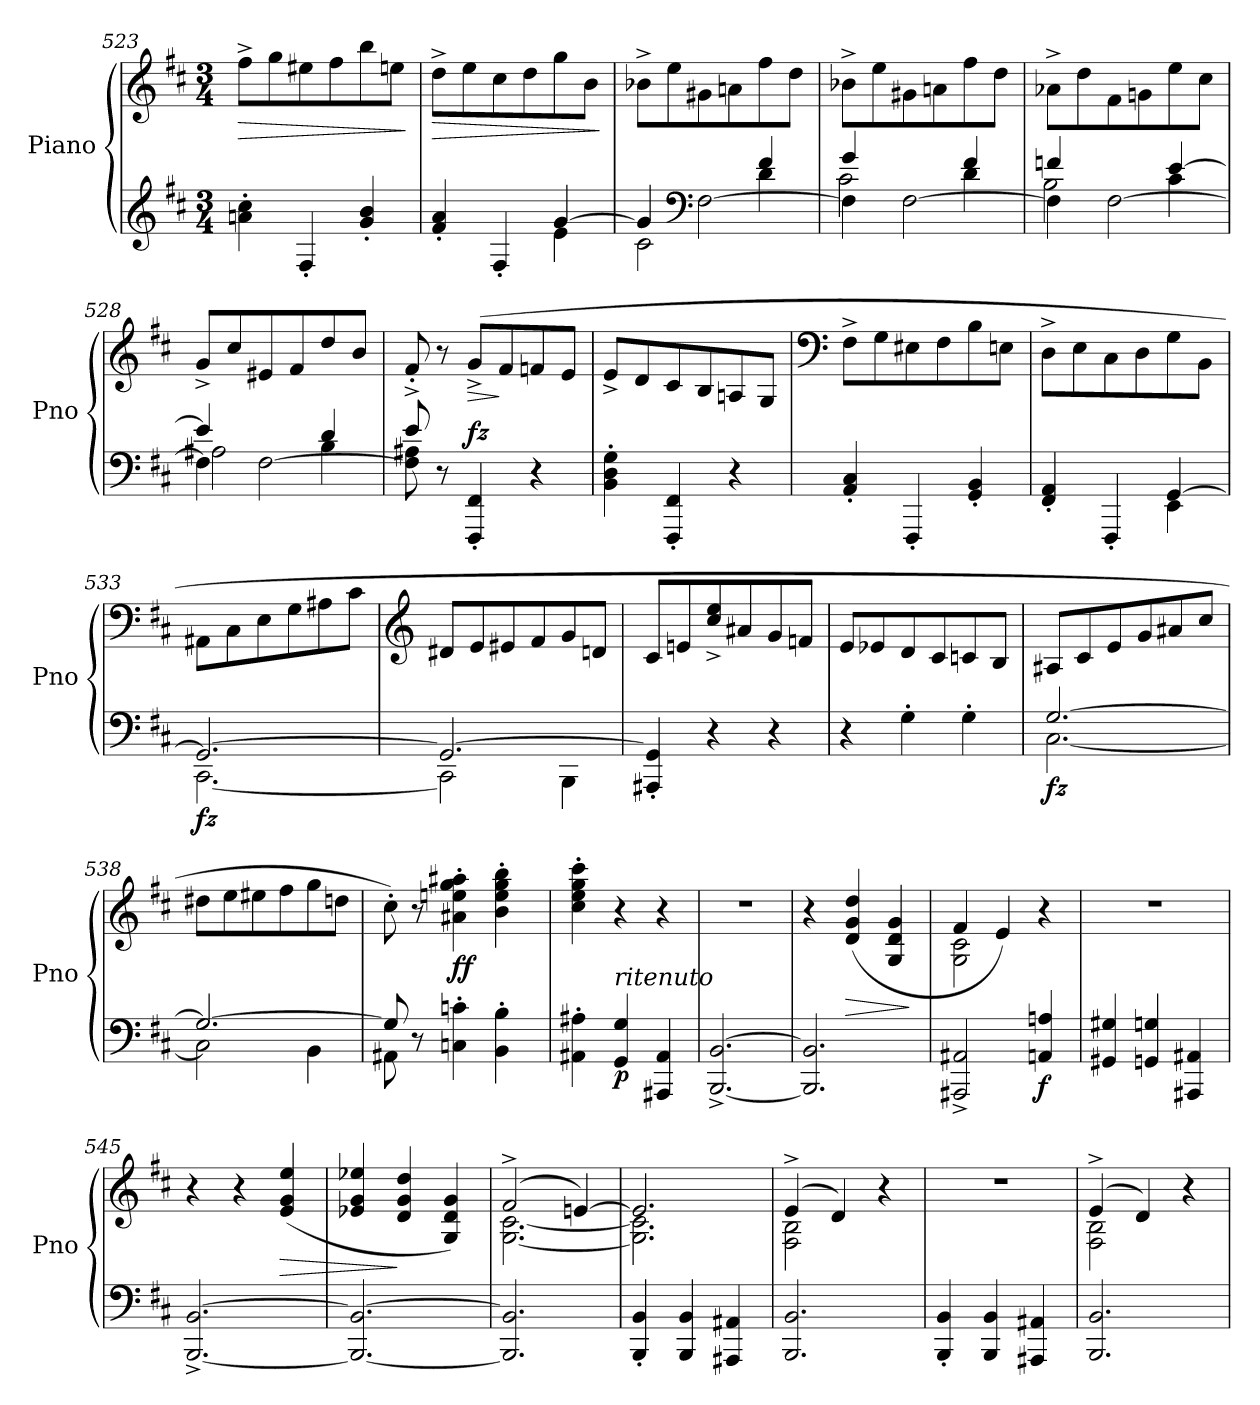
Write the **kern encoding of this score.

**kern	**kern	**dynam
*part1	*part1	*part1
*staff2	*staff1	*staff1/2
*I"Piano	*	*
*I'Pno	*	*
*clefG2	*clefG2	*
*k[f#c#]	*k[f#c#]	*
*M3/4	*M3/4	*
=523	=523	=523
!	!	!LO:HP:b
4an\' 4cc#\'	8ff#^\L	>
.	8gg\	.
4F#'/	8ee#X\	.
.	8ff#\	.
4g/' 4b/'	8bb\	.
.	8een\J	.
.	.	]
!!LO:LB:g=z
=524	=524	=524
*^	*	*
!	!	!	!LO:HP:b
4f#/' 4a/'	2ryy	8dd^\L	>
.	.	8ee\	.
4F#'/	.	8cc#\	.
.	.	8dd\	.
[4g/	4e\	8gg\	.
.	.	8b\J	.
*v	*v	*	*
.	.	]
!!LO:LB:g=z
=525	=525	=525
*^	*	*
*	*^	*	*
4g/]	2c#\	2ryy	8b-X^\L	.
.	.	.	8ee\	.
*clefF4	*	*	*	*
[2F#\	.	.	8g#X\	.
.	.	.	8an\	.
.	4d\	4f#/	8ff#\	.
.	.	.	8dd\J	.
=526	=526	=526	=526	=526
4F#\]	2c#\	4g/	8b-X^\L	.
.	.	.	8ee\	.
[2F#\	.	4rAyy	8g#X\	.
.	.	.	8an\	.
.	4d\	4f#/	8ff#\	.
.	.	.	8dd\J	.
=527	=527	=527	=527	=527
4F#\]	2B\	4fn/	8a-X^\L	.
.	.	.	8dd\	.
[2F#\	.	4rAyy	8f#\	.
.	.	.	8gn\	.
.	4c#\	[4e/	8ee\	.
.	.	.	8cc#\J	.
=528	=528	=528	=528	=528
4F#\]	2A#X\	4e/]	8g^/L	.
.	.	.	8cc#/	.
[2F#\	.	4rAyy	8e#X/	.
.	.	.	8f#/	.
.	4B\	4d/	8dd/	.
.	.	.	8b/J	.
*	*v	*v	*	*
=529	=529	=529	=529
8F#\] 8A#X\	8e/	8f#'^/	.
8r	2ryy	8r	.
!	!	!	!LO:HP:b
!	!	!	!LO:DY:n=1:a=2
4FFF#/' 4FF#/'	.	(8g^/L	> fz
.	.	8f#/	]
4r	.	8fn/	.
.	8ryy	8e/J	.
*v	*v	*	*
=530	=530	=530
4BB\' 4D\' 4G\'	8e^/L	.
.	8d/	.
4FFF#/' 4FF#/'	8c#/	.
.	8B/	.
4r	8An/	.
.	8G/J	.
!!LO:LB:g=z
=531	=531	=531
*	*clefF4	*
4AA/' 4C#/'	8F#^\L	.
.	8G\	.
4FFF#'/	8E#X\	.
.	8F#\	.
4GG/' 4BB/'	8B\	.
.	8En\J	.
=532	=532	=532
*^	*	*
4FF#/' 4AA/'	2ryy	8D^\L	.
.	.	8E\	.
4FFF#'/	.	8C#\	.
.	.	8D\	.
[4GG/	4EE\	8G\	.
.	.	8BB\J	.
=533	=533	=533	=533
!	!	!	!LO:DY:b=2
2.GG/_	[2.CC#\	8AA#X\L	fz
.	.	8C#\	.
.	.	8E\	.
.	.	8G\	.
.	.	8A#X\	.
.	.	8c#\J	.
=534	=534	=534	=534
*	*	*clefG2	*
2.GG/_	2CC#\]	8d#X/L	.
.	.	8e/	.
.	.	8e#X/	.
.	.	8f#/	.
.	4BBB\	8g/	.
.	.	8dn/J	.
*v	*v	*	*
=535	=535	=535
4AAA#X/' 4GG/]'	8c#/L	.
.	8en/	.
4r	8cc#/^ 8ee/^	.
.	8a#X/	.
4r	8g/	.
.	8fn/J	.
=536	=536	=536
4r	8e/L	.
.	8e-X/	.
4G'\	8d/	.
.	8c#/	.
4G'\	8cn/	.
.	8B/J	.
!!LO:LB:g=z
=537	=537	=537
*^	*	*
!	!	!	!LO:DY:b=2
[2.G/	[2.C#\	8A#X/L	fz
.	.	8c#/	.
.	.	8e/	.
.	.	8g/	.
.	.	8a#X/	.
.	.	8cc#/J	.
=538	=538	=538	=538
2.G/_	2C#\]	8dd#X\L	.
.	.	8ee\	.
.	.	8ee#X\	.
.	.	8ff#\	.
.	4BB\	8gg\	.
.	.	8ddn\J	.
=539	=539	=539	=539
8G/]	8AA#X\	8cc#'\)	.
8r	2ryy	8r	.
!	!	!	!LO:DY:b
4Cn\' 4cn\'	.	4a#X\' 4een\' 4gg\' 4aa#X\'	ff
4BB\' 4B\'	.	4b\' 4ee\' 4gg\' 4bb\'	.
.	8ryy	.	.
*v	*v	*	*
=540	=540	=540
4AA#X\' 4A#X\'	4cc#\' 4ee\' 4gg\' 4ccc#\'	.
!LO:TX:a:i:t=ritenuto	!	!
!	!	!LO:DY:b=2
4GG/ 4G/	4r	p
4AAA#X/ 4AA#/	4r	.
=541	=541	=541
[2.BBB/^ [2.BB/^	2.r	.
=542	=542	=542
2.BBB/] 2.BB/]	4r	.
!	!	!LO:HP:b
.	(>4d/ 4g/ 4dd/	>
.	4G/ 4d/ 4g/	.
.	.	]
=543	=543	=543
*	*^	*
2AAA#X/^ 2AA#X/^	4f#/	2G\ 2c#\	.
.	4e/)	.	.
!	!	!	!LO:DY:b=2
4AAn/ 4An/	4r	4ryy	f
*	*v	*v	*
=544	=544	=544
4GG#X/ 4G#X/	2.r	.
4GGn/ 4Gn/	.	.
4AAA#X/ 4AA#X/	.	.
!!LO:LB:g=z
=545	=545	=545
[2.BBB/^ [2.BB/^	4r	.
.	4r	.
!	!	!LO:HP:b
.	(4e/ 4g/ 4ee/	>
!!LO:PB:g=z
=546	=546	=546
2.BBB/_ 2.BB/_	4e-X/ 4g/ 4ee-X/	.
.	4d/ 4g/ 4dd/	]
.	4G/ 4d/ 4g/)	.
=547	=547	=547
*	*^	*
2.BBB/] 2.BB/]	(2f#^/	[2.G\ [2.c#\	.
.	[4en/)	.	.
=548	=548	=548	=548
!	!	!	!LO:DY:a=2
4BBB/' 4BB/'	2.en/]	2.G\] 2.c#\]	other-dynamics
4BBB/ 4BB/	.	.	.
4AAA#X/ 4AA#X/	.	.	.
=549	=549	=549	=549
2.BBB/ 2.BB/	(4e^/	2F#\ 2B\	.
.	4d/)	.	.
.	4r	4ryy	.
*	*v	*v	*
=550	=550	=550
4BBB/' 4BB/'	2.r	.
4BBB/ 4BB/	.	.
4AAA#X/ 4AA#X/	.	.
=551	=551	=551
*	*^	*
2.BBB/ 2.BB/	(4e^/	2F#\ 2B\	.
.	4d/)	.	.
.	4r	4ryy	.
*	*v	*v	*
=	=	=
*-	*-	*-
